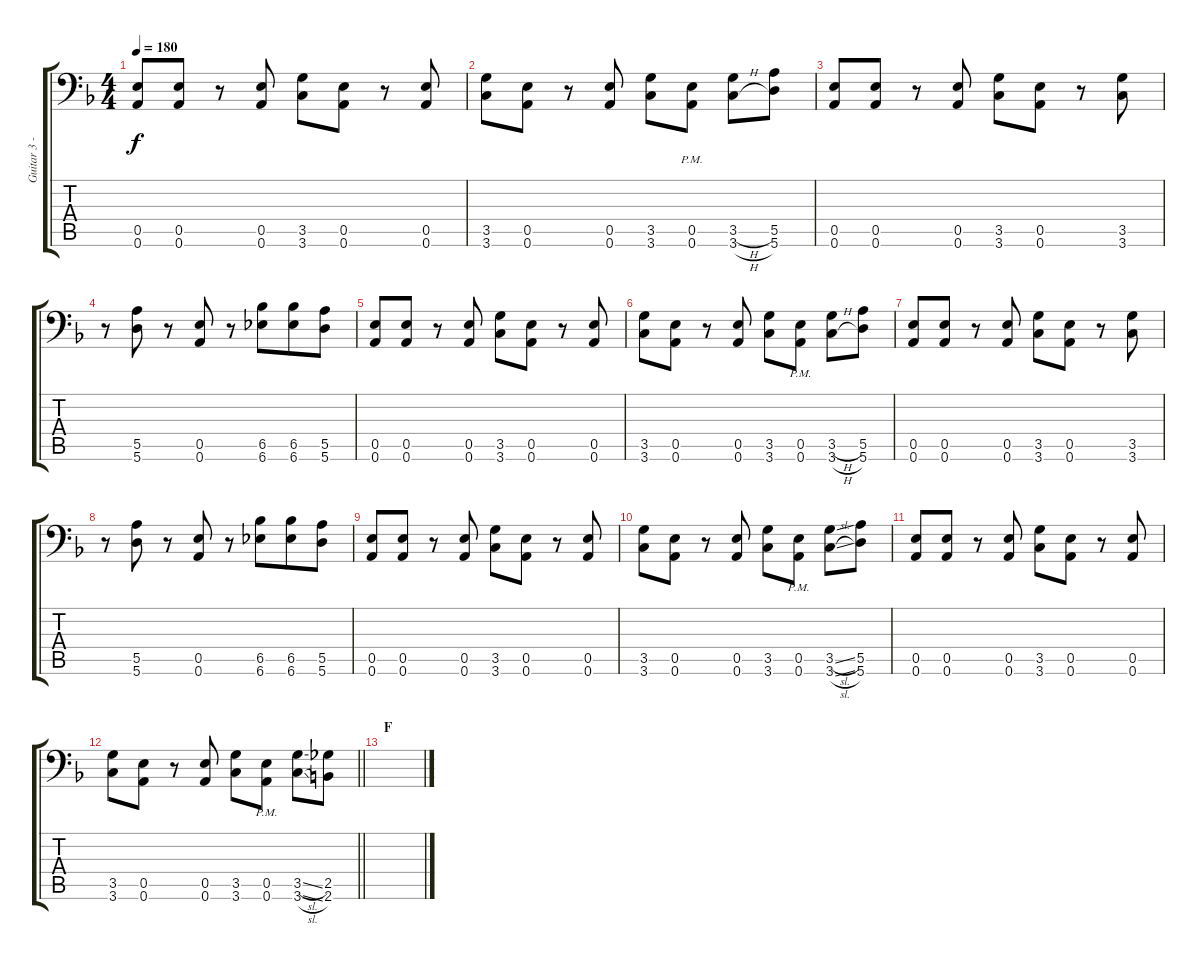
\track ("Guitar 3 - Aoi" "Guitar 3 -") {instrument distortionguitar}
\staff {score tabs}
\tuning (B3 Gb3 D3 A2 E2 A1) {hide}
\ts (4 4)
\tempo 180
\clef f4
\ks f
(0.5 0.6).8{dy f} (0.5 0.6).8 r.8 (0.5 0.6).8 (3.5 3.6).8 (0.5 0.6).8 r.8 (0.5 0.6).8 |
(3.5 3.6).8 (0.5 0.6).8 r.8 (0.5 0.6).8 (3.5 3.6).8 (0.5{pm} 0.6{pm}).8 (3.5{h} 3.6{h}).8 (5.5 5.6).8 |
(0.5 0.6).8 (0.5 0.6).8 r.8 (0.5 0.6).8 (3.5 3.6).8 (0.5 0.6).8 r.8 (3.5 3.6).8 |
r.8 (5.5 5.6).8 r.8 (0.5 0.6).8 r.8 (6.5 6.6).8{beam merge} (6.5 6.6).8 (5.5 5.6).8 |
(0.5 0.6).8 (0.5 0.6).8 r.8 (0.5 0.6).8 (3.5 3.6).8 (0.5 0.6).8 r.8 (0.5 0.6).8 |
(3.5 3.6).8 (0.5 0.6).8 r.8 (0.5 0.6).8 (3.5 3.6).8 (0.5{pm} 0.6{pm}).8 (3.5{h} 3.6{h}).8 (5.5 5.6).8 |
(0.5 0.6).8 (0.5 0.6).8 r.8 (0.5 0.6).8 (3.5 3.6).8 (0.5 0.6).8 r.8 (3.5 3.6).8 |
r.8 (5.5 5.6).8 r.8 (0.5 0.6).8 r.8 (6.5 6.6).8{beam merge} (6.5 6.6).8 (5.5 5.6).8 |
(0.5 0.6).8 (0.5 0.6).8 r.8 (0.5 0.6).8 (3.5 3.6).8 (0.5 0.6).8 r.8 (0.5 0.6).8 |
(3.5 3.6).8 (0.5 0.6).8 r.8 (0.5 0.6).8 (3.5 3.6).8 (0.5{pm} 0.6{pm}).8 (3.5{sl} 3.6{sl}).8 (5.5 5.6).8 |
(0.5 0.6).8 (0.5 0.6).8 r.8 (0.5 0.6).8 (3.5 3.6).8 (0.5 0.6).8 r.8 (0.5 0.6).8 |
\barLineRight lightlight
(3.5 3.6).8 (0.5 0.6).8 r.8 (0.5 0.6).8 (3.5 3.6).8 (0.5{pm} 0.6{pm}).8 (3.5{sl} 3.6{sl}).8 (2.5 2.6).8 |
\section ("" "F")
